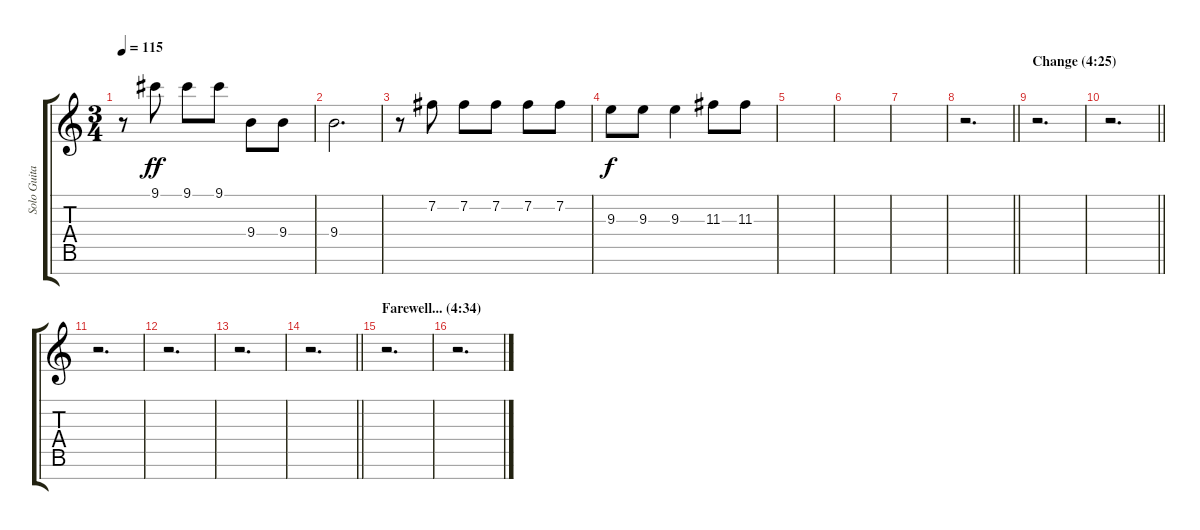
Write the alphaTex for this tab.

\track ("Solo Guitar" "Solo Guita") {instrument distortionguitar}
\staff {score tabs}
\tuning (E4 B3 G3 D3 A2 E2 B1) {hide}
\ts (3 4)
\tempo 115
\clef g2
\ks c
r.8{dy ff} 9.1.8 9.1.8 9.1.8 9.4.8 9.4.8 |
9.4.2{d} |
r.8 7.2.8 7.2.8 7.2.8 7.2.8 7.2.8 |
9.3.8{dy f} 9.3.8 9.3.4 11.3.8 11.3.8 |
|
|
|
\barLineRight lightlight
r.2{d} |
\section ("" "Change (4:25)")
r.2{d} |
\barLineRight lightlight
r.2{d} |
r.2{d} |
r.2{d} |
r.2{d} |
\barLineRight lightlight
r.2{d} |
\section ("" "Farewell... (4:34)")
r.2{d} |
r.2{d}
